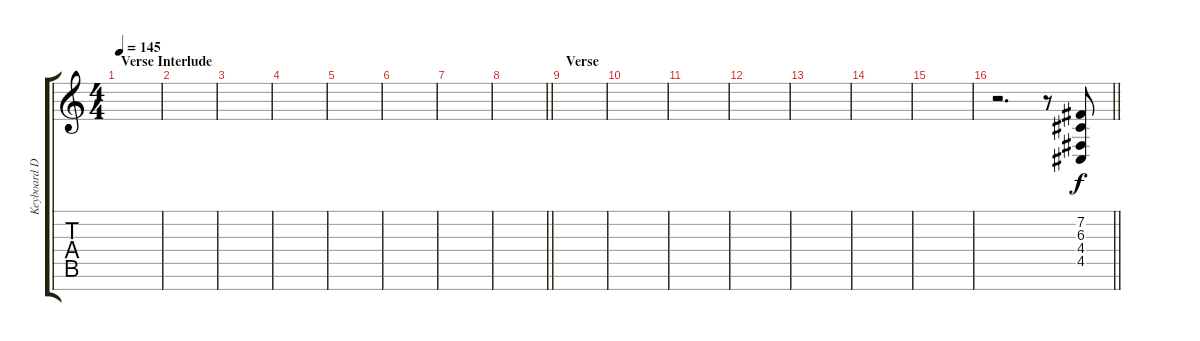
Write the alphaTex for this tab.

\track ("Keyboard Dub" "Keyboard D") {instrument stringensemble2}
\staff {score tabs}
\tuning (E4 B3 G3 D3 A2 E2 B1) {hide}
\ts (4 4)
\section ("" "Verse Interlude")
\tempo 145
\clef g2
\ks c
|
|
|
|
|
|
|
\barLineRight lightlight
|
\section ("" "Verse")
|
|
|
|
|
|
|
\barLineRight lightlight
r.2{d} r.8 (7.2 6.3 4.4 4.5).8
